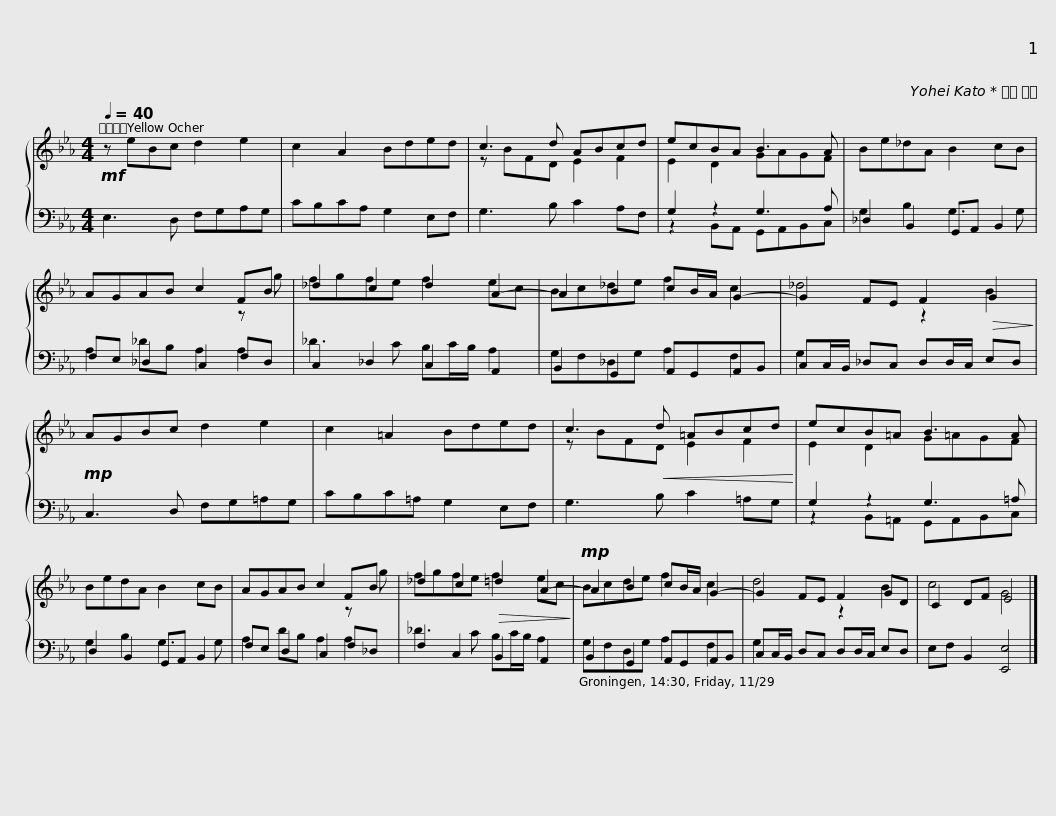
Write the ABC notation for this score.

X:1
%%score { ( 1 3 ) | ( 2 4 ) }
L:1/8
Q:1/4=40
M:4/4
I:linebreak $
K:Eb
V:1 treble
V:3 treble
V:2 bass
V:4 bass
V:1
!mf! z eBc d2 e2 | c2 A2 Bded | c3 d ABcd | ecBA B3 A |$ Be_dA B2 cB | %5
 AGAB c2 FB | _d2 c2 d2 A2- | A2 B2 cB/A/ G2- |$ G2 FE F2!>(! G2!>)! |!mp! AGBc d2 e2 | %10
 c2 =A2 Bded | c3!<(! d =ABcd!<)! |$ ecB=A B3 A | BedA B2 cB | AGAB c2 FB | %15
 _d2 c2!>(! =d2 A2-!>)! |$!mp! A2 B2 cB/A/ G2- | G2 FE F2 GD | C2 DF E4 |] %19
V:2
 E,3 D, F,G,A,G, | CB,CA, G,2 E,F, | G,3 B, C2 A,F, | G,2 z2 G,3 A, |$ _D,2 B,,2 G,,A,, B,,2 | %5
 F,E, _D,2 C,2 F,D, | C,2 _D,2 C,2 A,,2 | B,,2 G,,2 A,,G,,A,,B,, |$ C,C,/B,,/ _D,C, D,D,/C,/ E,D, | C,3 D, F,G,=A,G, | %10
 CB,C=A, G,2 E,F, | G,3 B, C2 =A,G, |$ G,2 z2 G,3 =A, | D,2 B,,2 G,,A,, B,,2 | F,E, D,2 C,2 F,_D, | %15
 F,2 C,2 B,,2 A,,2 |$ B,,2 G,,2 A,,G,,A,,B,, | C,C,/B,,/ D,C, D,D,/C,/ E,D, | E,F, B,,2 [E,,E,]4 |] %19
V:3
 x8 | x8 | z BFD E2 F2 | E2 D2 GAGF |$ x8 | %5
 x6 z g | fgfe f2 ec | Bc_de f2 c2 |$ _d4 z2 B2 | x8 | %10
 x8 | z BFD E2 F2 |$ E2 D2 G=AGF | x8 | x6 z g | %15
 fgfe f2 ec |$ Bcde f2 c2 | d4 z2 B2 | c4 G4 |] %19
V:4
 x8 | x8 | x8 | z2 B,,A,, G,,A,,B,,C, |$ G,2 B,2 G,3 G, | %5
 A,2 _DB, A,2 A,2 | _D3 C B,C/B,/ A,2 | G,F,_D,G, A,2 F,2 |$ G,2 x6 | x8 | %10
 x8 | x8 |$ z2 B,,=A,, G,,A,,B,,C, | G,2 B,2 G,3 G, | A,2 DB, A,2 A,2 | %15
 _D3 C B,C/B,/ A,2 |$ G,F,D,G, A,2 F,2 | G,2 x6 | x8 |] %19
